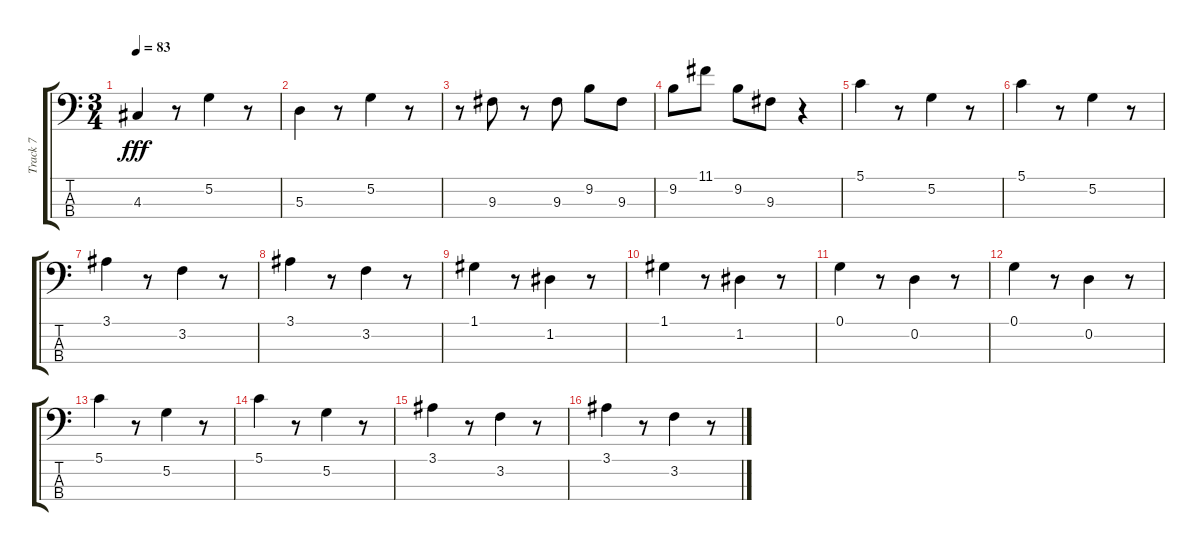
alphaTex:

\track ("Track 7" "Track 7") {instrument fretlessbass}
\staff {score tabs}
\tuning (G2 D2 A1 E1) {hide}
\ts (3 4)
\tempo 83
\clef f4
\ks c
4.3.4{dy fff} r.8 5.2.4 r.8 |
5.3.4 r.8 5.2.4 r.8 |
r.8 9.3.8 r.8 9.3.8 9.2.8 9.3.8 |
9.2.8 11.1.8 9.2.8 9.3.8 r.4 |
5.1.4 r.8 5.2.4 r.8 |
5.1.4 r.8 5.2.4 r.8 |
3.1.4 r.8 3.2.4 r.8 |
3.1.4 r.8 3.2.4 r.8 |
1.1.4 r.8 1.2.4 r.8 |
1.1.4 r.8 1.2.4 r.8 |
0.1.4 r.8 0.2.4 r.8 |
0.1.4 r.8 0.2.4 r.8 |
5.1.4 r.8 5.2.4 r.8 |
5.1.4 r.8 5.2.4 r.8 |
3.1.4 r.8 3.2.4 r.8 |
3.1.4 r.8 3.2.4 r.8
